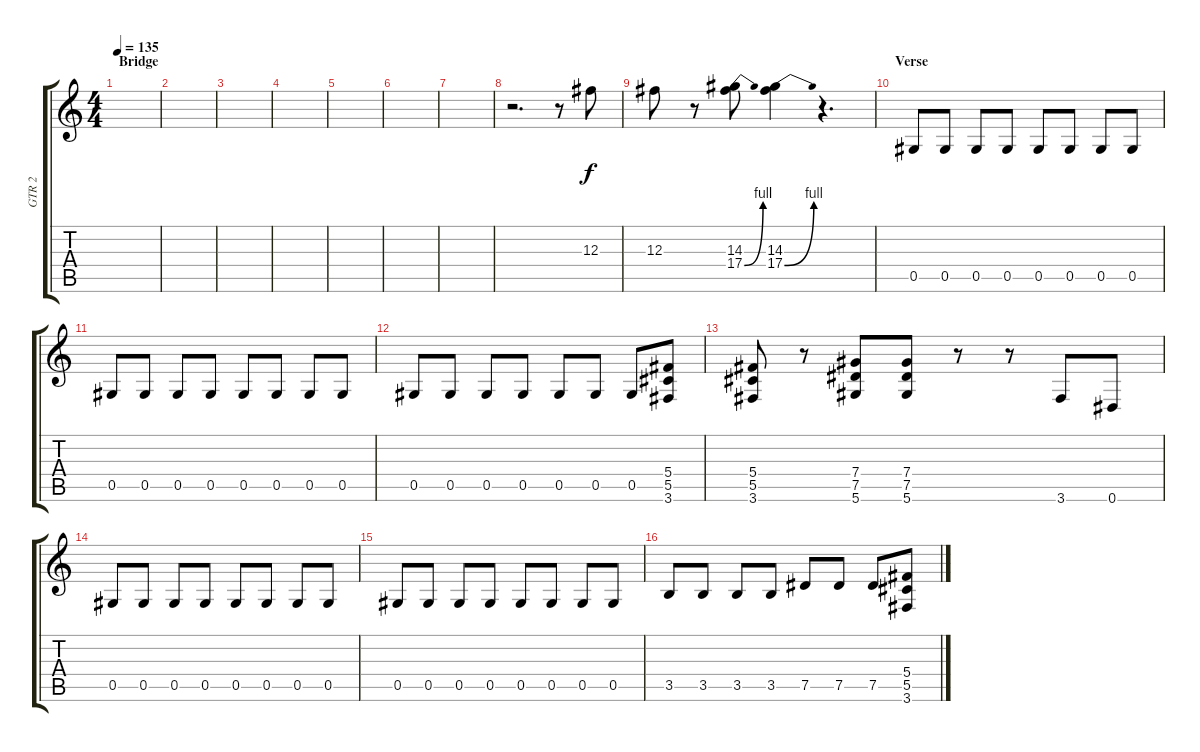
\track ("GTR 2" "GTR 2") {instrument distortionguitar}
\staff {score tabs}
\tuning (Eb4 Bb3 Gb3 Db3 Ab2 Eb2) {hide}
\ts (4 4)
\section ("" "Bridge")
\tempo 135
\clef g2
\ks c
|
|
|
|
|
|
|
r.2{d} r.8 12.3.8 |
12.3.8 r.8 (14.3 17.4{be (bend 0 0 60 4)}).8 (14.3 17.4{be (bend 0 0 60 4)}).4 r.4{d} |
\section ("" "Verse")
0.5.8 0.5.8 0.5.8 0.5.8 0.5.8 0.5.8 0.5.8 0.5.8 |
0.5.8 0.5.8 0.5.8 0.5.8 0.5.8 0.5.8 0.5.8 0.5.8 |
0.5.8 0.5.8 0.5.8 0.5.8 0.5.8 0.5.8 0.5.8 (5.4 5.5 3.6).8 |
(5.4 5.5 3.6).8 r.8 (7.4 7.5 5.6).8 (7.4 7.5 5.6).8 r.8 r.8 3.6.8 0.6.8 |
0.5.8 0.5.8 0.5.8 0.5.8 0.5.8 0.5.8 0.5.8 0.5.8 |
0.5.8 0.5.8 0.5.8 0.5.8 0.5.8 0.5.8 0.5.8 0.5.8 |
3.5.8 3.5.8 3.5.8 3.5.8 7.5.8 7.5.8 7.5.8 (5.4 5.5 3.6).8
